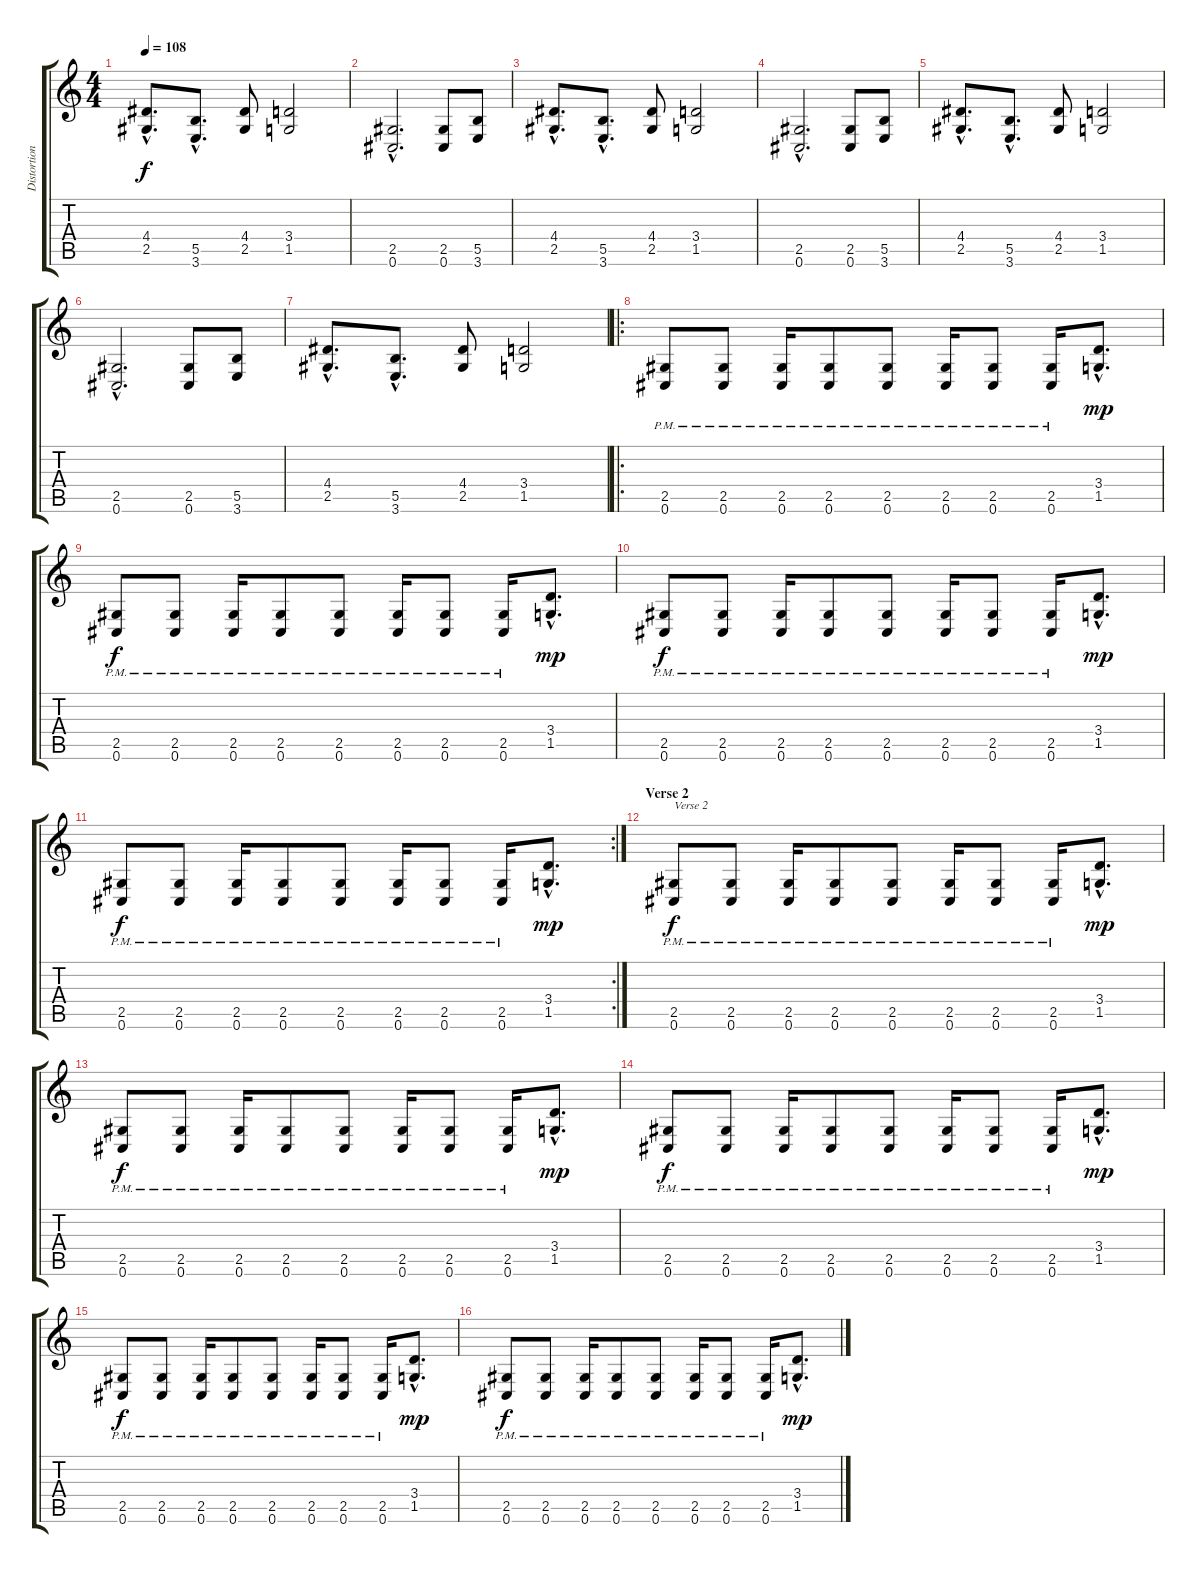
\track ("Distortion Guitar 2" "Distortion") {instrument distortionguitar}
\staff {score tabs}
\tuning (Db4 Ab3 E3 B2 Gb2 Db2) {hide}
\ts (4 4)
\tempo 108
\clef g2
\ks c
(4.4{hac} 2.5{hac}).8{d dy f} (5.5{hac} 3.6{hac}).8{d} (4.4 2.5).8 (3.4 1.5).2 |
(2.5{hac} 0.6{hac}).2{d} (2.5 0.6).8 (5.5 3.6).8 |
(4.4{hac} 2.5{hac}).8{d} (5.5{hac} 3.6{hac}).8{d} (4.4 2.5).8 (3.4 1.5).2 |
(2.5{hac} 0.6{hac}).2{d} (2.5 0.6).8 (5.5 3.6).8 |
(4.4{hac} 2.5{hac}).8{d} (5.5{hac} 3.6{hac}).8{d} (4.4 2.5).8 (3.4 1.5).2 |
(2.5{hac} 0.6{hac}).2{d} (2.5 0.6).8 (5.5 3.6).8 |
(4.4{hac} 2.5{hac}).8{d} (5.5{hac} 3.6{hac}).8{d} (4.4 2.5).8 (3.4 1.5).2 |
\ro
(2.5{pm} 0.6{pm}).8 (2.5{pm} 0.6{pm}).8 (2.5{pm} 0.6{pm}).16 (2.5{pm} 0.6{pm}).8 (2.5{pm} 0.6{pm}).8 (2.5{pm} 0.6{pm}).16 (2.5{pm} 0.6{pm}).8 (2.5{pm} 0.6{pm}).16 (3.4{hac} 1.5{hac}).8{d dy mp} |
(2.5{pm} 0.6{pm}).8{dy f} (2.5{pm} 0.6{pm}).8 (2.5{pm} 0.6{pm}).16 (2.5{pm} 0.6{pm}).8 (2.5{pm} 0.6{pm}).8 (2.5{pm} 0.6{pm}).16 (2.5{pm} 0.6{pm}).8 (2.5{pm} 0.6{pm}).16 (3.4{hac} 1.5{hac}).8{d dy mp} |
(2.5{pm} 0.6{pm}).8{dy f} (2.5{pm} 0.6{pm}).8 (2.5{pm} 0.6{pm}).16 (2.5{pm} 0.6{pm}).8 (2.5{pm} 0.6{pm}).8 (2.5{pm} 0.6{pm}).16 (2.5{pm} 0.6{pm}).8 (2.5{pm} 0.6{pm}).16 (3.4{hac} 1.5{hac}).8{d dy mp} |
\rc 2
(2.5{pm} 0.6{pm}).8{dy f} (2.5{pm} 0.6{pm}).8 (2.5{pm} 0.6{pm}).16 (2.5{pm} 0.6{pm}).8 (2.5{pm} 0.6{pm}).8 (2.5{pm} 0.6{pm}).16 (2.5{pm} 0.6{pm}).8 (2.5{pm} 0.6{pm}).16 (3.4{hac} 1.5{hac}).8{d dy mp} |
\section ("" "Verse 2")
(2.5{pm} 0.6{pm}).8{txt "Verse 2" dy f} (2.5{pm} 0.6{pm}).8 (2.5{pm} 0.6{pm}).16 (2.5{pm} 0.6{pm}).8 (2.5{pm} 0.6{pm}).8 (2.5{pm} 0.6{pm}).16 (2.5{pm} 0.6{pm}).8 (2.5{pm} 0.6{pm}).16 (3.4{hac} 1.5{hac}).8{d dy mp} |
(2.5{pm} 0.6{pm}).8{dy f} (2.5{pm} 0.6{pm}).8 (2.5{pm} 0.6{pm}).16 (2.5{pm} 0.6{pm}).8 (2.5{pm} 0.6{pm}).8 (2.5{pm} 0.6{pm}).16 (2.5{pm} 0.6{pm}).8 (2.5{pm} 0.6{pm}).16 (3.4{hac} 1.5{hac}).8{d dy mp} |
(2.5{pm} 0.6{pm}).8{dy f} (2.5{pm} 0.6{pm}).8 (2.5{pm} 0.6{pm}).16 (2.5{pm} 0.6{pm}).8 (2.5{pm} 0.6{pm}).8 (2.5{pm} 0.6{pm}).16 (2.5{pm} 0.6{pm}).8 (2.5{pm} 0.6{pm}).16 (3.4{hac} 1.5{hac}).8{d dy mp} |
(2.5{pm} 0.6{pm}).8{dy f} (2.5{pm} 0.6{pm}).8 (2.5{pm} 0.6{pm}).16 (2.5{pm} 0.6{pm}).8 (2.5{pm} 0.6{pm}).8 (2.5{pm} 0.6{pm}).16 (2.5{pm} 0.6{pm}).8 (2.5{pm} 0.6{pm}).16 (3.4{hac} 1.5{hac}).8{d dy mp} |
(2.5{pm} 0.6{pm}).8{dy f} (2.5{pm} 0.6{pm}).8 (2.5{pm} 0.6{pm}).16 (2.5{pm} 0.6{pm}).8 (2.5{pm} 0.6{pm}).8 (2.5{pm} 0.6{pm}).16 (2.5{pm} 0.6{pm}).8 (2.5{pm} 0.6{pm}).16 (3.4{hac} 1.5{hac}).8{d dy mp}
